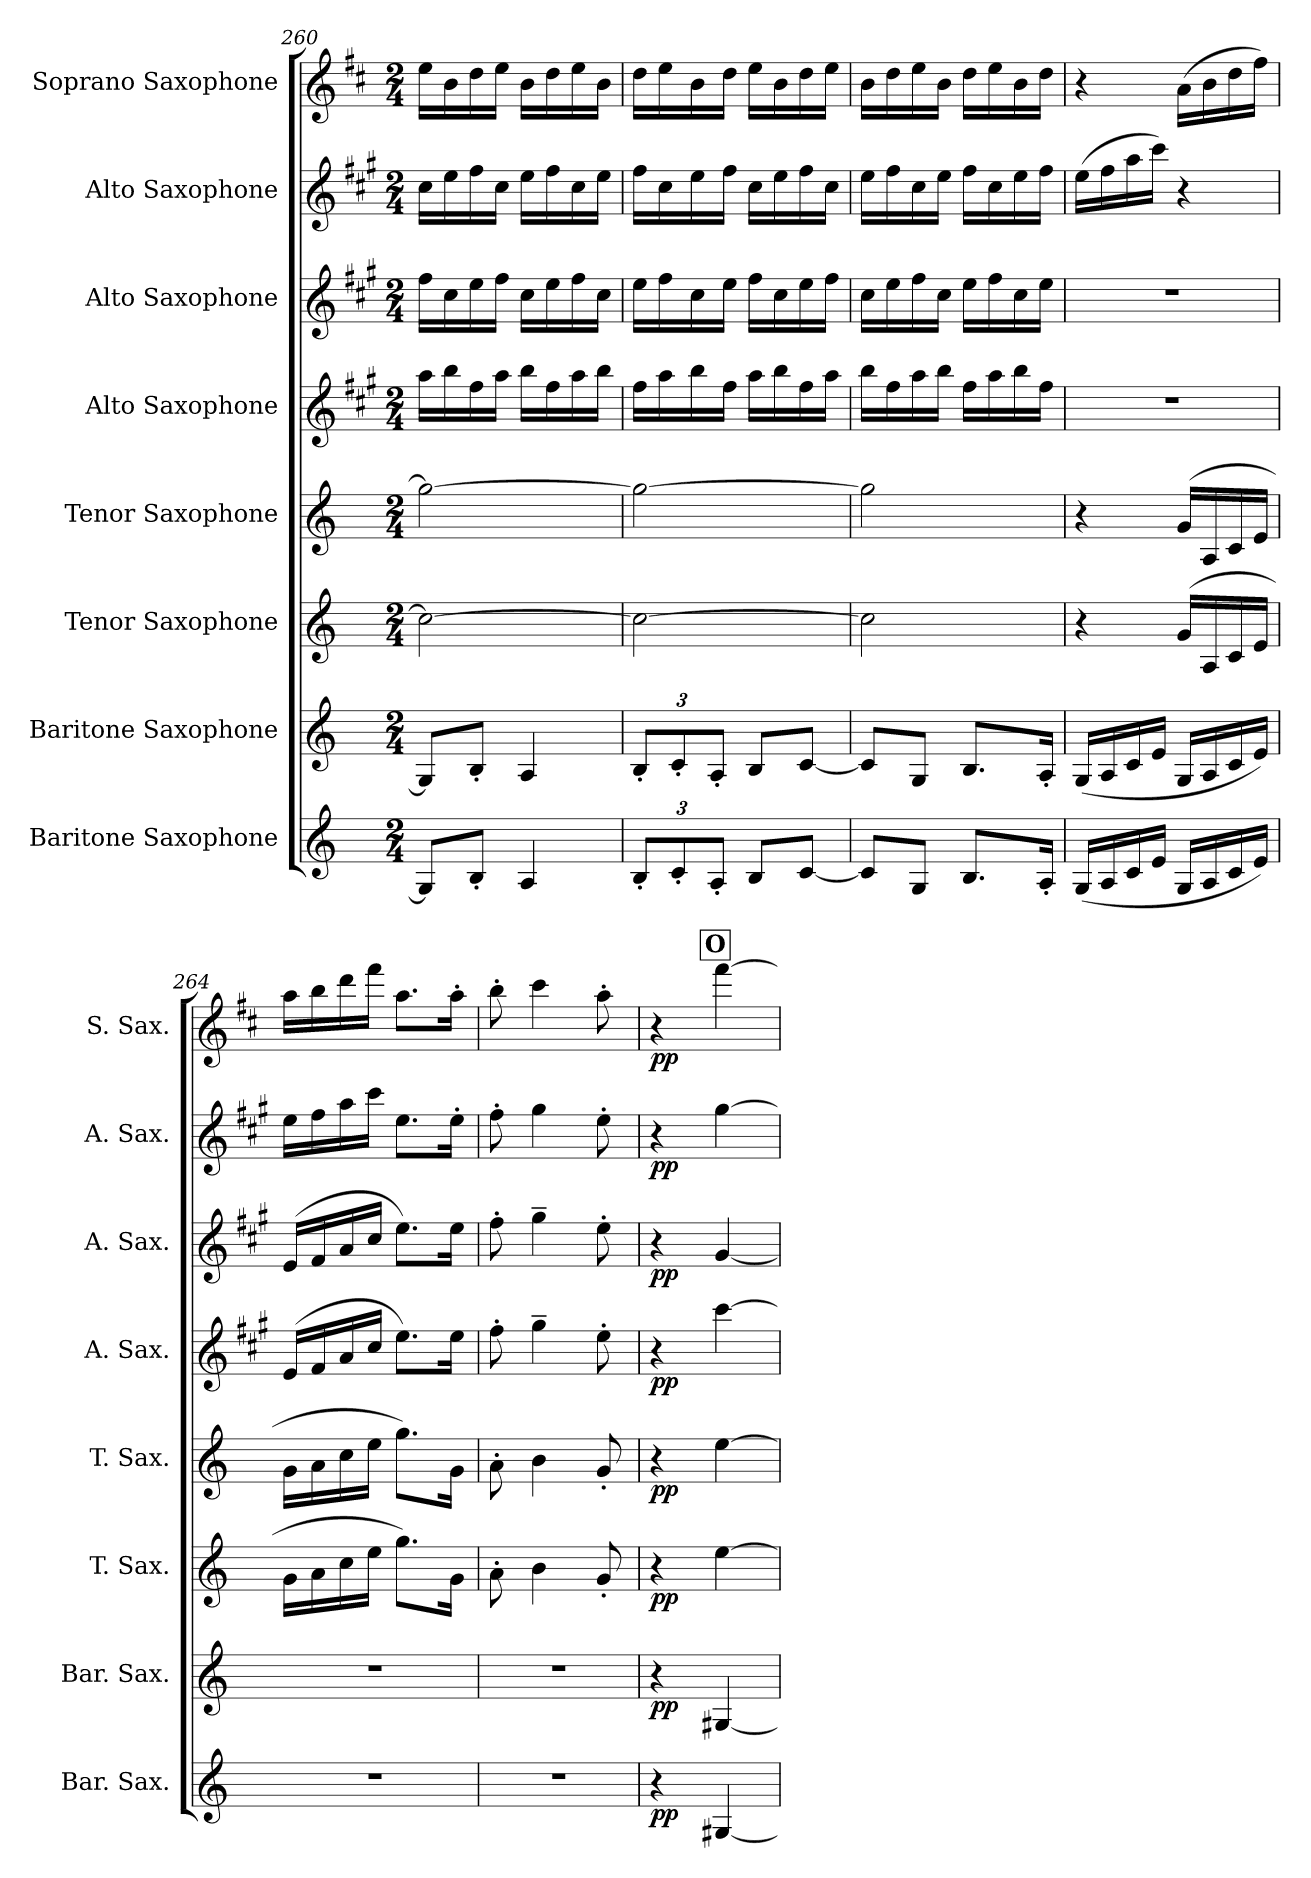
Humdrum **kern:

**kern	**dynam	**kern	**dynam	**kern	**dynam	**kern	**dynam	**kern	**dynam	**kern	**dynam	**kern	**dynam	**kern	**dynam
*part8	*part8	*part7	*part7	*part6	*part6	*part5	*part5	*part4	*part4	*part3	*part3	*part2	*part2	*part1	*part1
*staff8	*staff8	*staff7	*staff7	*staff6	*staff6	*staff5	*staff5	*staff4	*staff4	*staff3	*staff3	*staff2	*staff2	*staff1	*staff1
*I"Baritone Saxophone	*	*I"Baritone Saxophone	*	*I"Tenor Saxophone	*	*I"Tenor Saxophone	*	*I"Alto Saxophone	*	*I"Alto Saxophone	*	*I"Alto Saxophone	*	*I"Soprano Saxophone	*
*I'Bar. Sax.	*	*I'Bar. Sax.	*	*I'T. Sax.	*	*I'T. Sax.	*	*I'A. Sax.	*	*I'A. Sax.	*	*I'A. Sax.	*	*I'S. Sax.	*
!!LO:PB:g=z
*clefG2	*	*clefG2	*	*clefG2	*	*clefG2	*	*clefG2	*	*clefG2	*	*clefG2	*	*clefG2	*
*ITrd12c21	*	*ITrd12c21	*	*ITrd8c14	*	*ITrd8c14	*	*ITrd5c9	*	*ITrd5c9	*	*ITrd5c9	*	*ITrd1c2	*
*k[]	*	*k[]	*	*k[]	*	*k[]	*	*k[]	*	*k[]	*	*k[]	*	*k[]	*
*M2/4	*	*M2/4	*	*M2/4	*	*M2/4	*	*M2/4	*	*M2/4	*	*M2/4	*	*M2/4	*
=260	=260	=260	=260	=260	=260	=260	=260	=260	=260	=260	=260	=260	=260	=260	=260
8GG/L]	.	8GG/L]	.	2c\_	.	2g\_	.	16cc\LL	.	16a\LL	.	16e\LL	.	16dd\LL	.
.	.	.	.	.	.	.	.	16dd\	.	16e\	.	16g\	.	16a\	.
8BB'/J	.	8BB'/J	.	.	.	.	.	16a\	.	16g\	.	16a\	.	16cc\	.
.	.	.	.	.	.	.	.	16cc\JJ	.	16a\JJ	.	16e\JJ	.	16dd\JJ	.
4AA/	.	4AA/	.	.	.	.	.	16dd\LL	.	16e\LL	.	16g\LL	.	16a\LL	.
.	.	.	.	.	.	.	.	16a\	.	16g\	.	16a\	.	16cc\	.
.	.	.	.	.	.	.	.	16cc\	.	16a\	.	16e\	.	16dd\	.
.	.	.	.	.	.	.	.	16dd\JJ	.	16e\JJ	.	16g\JJ	.	16a\JJ	.
=261	=261	=261	=261	=261	=261	=261	=261	=261	=261	=261	=261	=261	=261	=261	=261
*Xbrackettup	*	*Xbrackettup	*	*	*	*	*	*	*	*	*	*	*	*	*
12BB'/L	.	12BB'/L	.	2c\_	.	2g\_	.	16a\LL	.	16g\LL	.	16a\LL	.	16cc\LL	.
.	.	.	.	.	.	.	.	16cc\	.	16a\	.	16e\	.	16dd\	.
12C'/	.	12C'/	.	.	.	.	.	.	.	.	.	.	.	.	.
.	.	.	.	.	.	.	.	16dd\	.	16e\	.	16g\	.	16a\	.
12AA'/J	.	12AA'/J	.	.	.	.	.	.	.	.	.	.	.	.	.
.	.	.	.	.	.	.	.	16a\JJ	.	16g\JJ	.	16a\JJ	.	16cc\JJ	.
8BB/L	.	8BB/L	.	.	.	.	.	16cc\LL	.	16a\LL	.	16e\LL	.	16dd\LL	.
.	.	.	.	.	.	.	.	16dd\	.	16e\	.	16g\	.	16a\	.
[8C/J	.	[8C/J	.	.	.	.	.	16a\	.	16g\	.	16a\	.	16cc\	.
.	.	.	.	.	.	.	.	16cc\JJ	.	16a\JJ	.	16e\JJ	.	16dd\JJ	.
=262	=262	=262	=262	=262	=262	=262	=262	=262	=262	=262	=262	=262	=262	=262	=262
8C/L]	.	8C/L]	.	2c\]	.	2g\]	.	16dd\LL	.	16e\LL	.	16g\LL	.	16a\LL	.
.	.	.	.	.	.	.	.	16a\	.	16g\	.	16a\	.	16cc\	.
8GG/J	.	8GG/J	.	.	.	.	.	16cc\	.	16a\	.	16e\	.	16dd\	.
.	.	.	.	.	.	.	.	16dd\JJ	.	16e\JJ	.	16g\JJ	.	16a\JJ	.
8.BB/L	.	8.BB/L	.	.	.	.	.	16a\LL	.	16g\LL	.	16a\LL	.	16cc\LL	.
.	.	.	.	.	.	.	.	16cc\	.	16a\	.	16e\	.	16dd\	.
.	.	.	.	.	.	.	.	16dd\	.	16e\	.	16g\	.	16a\	.
16AA'/Jk	.	16AA'/Jk	.	.	.	.	.	16a\JJ	.	16g\JJ	.	16a\JJ	.	16cc\JJ	.
=263	=263	=263	=263	=263	=263	=263	=263	=263	=263	=263	=263	=263	=263	=263	=263
(16GG/LL	.	(16GG/LL	.	4r	.	4r	.	2r	.	2r	.	(>16g\LL	.	4r	.
16AA/	.	16AA/	.	.	.	.	.	.	.	.	.	16a\	.	.	.
16C/	.	16C/	.	.	.	.	.	.	.	.	.	16cc\	.	.	.
16E/JJ	.	16E/JJ	.	.	.	.	.	.	.	.	.	16ee\JJ)	.	.	.
16GG/LL	.	16GG/LL	.	(>16G/LL	.	(>16G/LL	.	.	.	.	.	4r	.	(>16g\LL	.
16AA/	.	16AA/	.	16AA/	.	16AA/	.	.	.	.	.	.	.	16a\	.
16C/	.	16C/	.	16C/	.	16C/	.	.	.	.	.	.	.	16cc\	.
16E/JJ)	.	16E/JJ)	.	16E/JJ	.	16E/JJ	.	.	.	.	.	.	.	16ee\JJ)	.
!!LO:PB:g=z
=264	=264	=264	=264	=264	=264	=264	=264	=264	=264	=264	=264	=264	=264	=264	=264
2r	.	2r	.	16G\LL	.	16G\LL	.	(>16G/LL	.	(>16G/LL	.	16g\LL	.	16gg\LL	.
.	.	.	.	16A\	.	16A\	.	16A/	.	16A/	.	16a\	.	16aa\	.
.	.	.	.	16c\	.	16c\	.	16c/	.	16c/	.	16cc\	.	16ccc\	.
.	.	.	.	16e\JJ	.	16e\JJ	.	16e/JJ	.	16e/JJ	.	16ee\JJ	.	16eee\JJ	.
.	.	.	.	8.g\L)	.	8.g\L)	.	8.g\L)	.	8.g\L)	.	8.g\L	.	8.gg\L	.
.	.	.	.	16G\Jk	.	16G\Jk	.	16g\Jk	.	16g\Jk	.	16g'\Jk	.	16gg'\Jk	.
=265	=265	=265	=265	=265	=265	=265	=265	=265	=265	=265	=265	=265	=265	=265	=265
2r	.	2r	.	8A'\	.	8A'\	.	8a'\	.	8a'\	.	8a'\	.	8aa'\	.
.	.	.	.	4B\	.	4B\	.	4b~\	.	4b~\	.	4b\	.	4bb\	.
.	.	.	.	8G'/	.	8G'/	.	8g'\	.	8g'\	.	8g'\	.	8gg'\	.
!!LO:REH:place=s1:a:B:fs=14:t=O:qo=1
=266	=266	=266	=266	=266	=266	=266	=266	=266	=266	=266	=266	=266	=266	=266	=266
!	!LO:DY:b	!	!LO:DY:b	!	!LO:DY:b	!	!LO:DY:b	!	!LO:DY:b	!	!LO:DY:b	!	!LO:DY:b	!	!LO:DY:b
4r	pp	4r	pp	4r	pp	4r	pp	4r	pp	4r	pp	4r	pp	4r	pp
[4GG#X/	.	[4GG#X/	.	[4e\	.	[4e\	.	[4ee\	.	[4B/	.	[4b\	.	[4eee\	.
=	=	=	=	=	=	=	=	=	=	=	=	=	=	=	=
*-	*-	*-	*-	*-	*-	*-	*-	*-	*-	*-	*-	*-	*-	*-	*-
